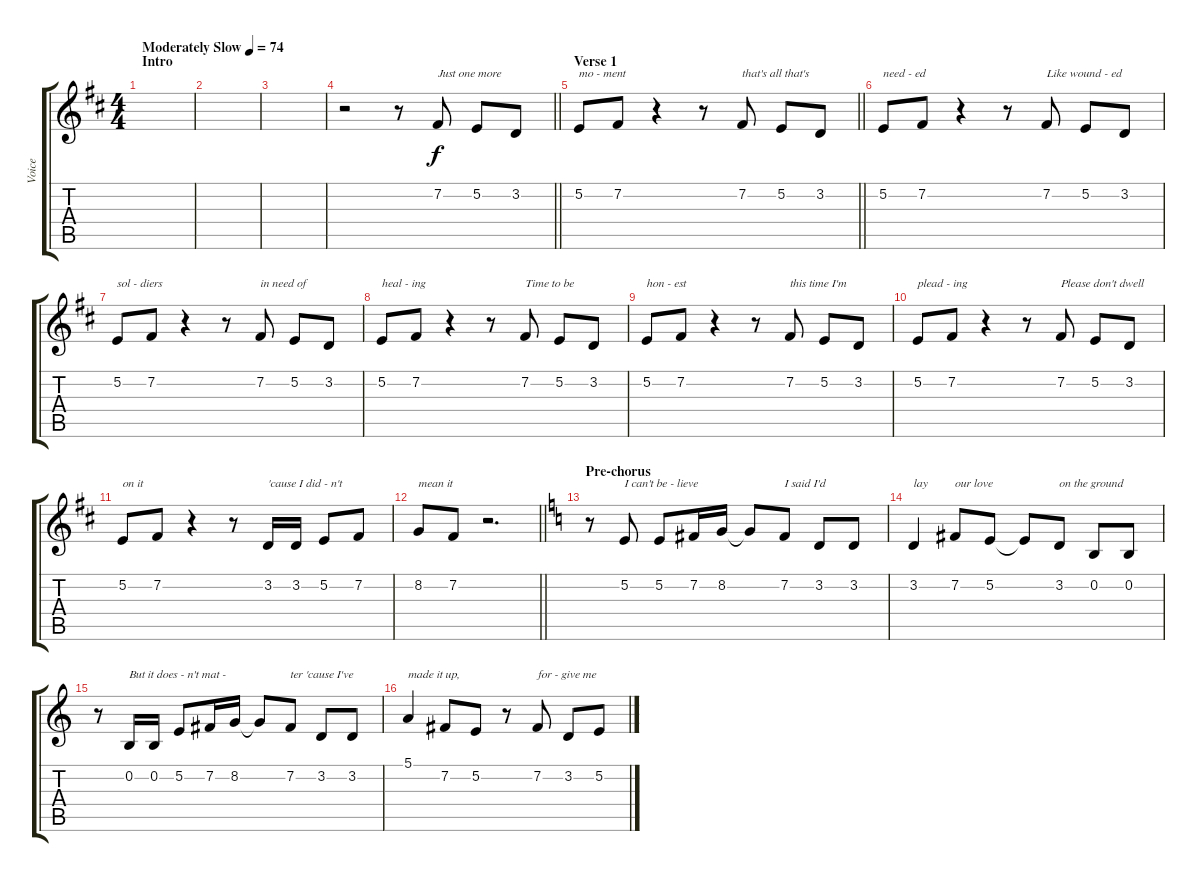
\track ("Voice" "Voice") {instrument oboe}
\staff {score tabs}
\tuning (E4 B3 G3 D3 A2 E2) {hide}
\ts (4 4)
\section ("" "Intro")
\tempo (74 "Moderately Slow")
\clef g2
\ks d
|
|
|
\barLineRight lightlight
r.2 r.8 7.2.8{txt "Just one more"} 5.2.8 3.2.8 |
\section ("" "Verse 1")
\barLineRight lightlight
5.2.8{txt "mo - ment"} 7.2.8 r.4 r.8 7.2.8{txt "that's all that's"} 5.2.8 3.2.8 |
5.2.8{txt "need - ed"} 7.2.8 r.4 r.8 7.2.8{txt "Like wound - ed"} 5.2.8 3.2.8 |
5.2.8{txt "sol - diers"} 7.2.8 r.4 r.8 7.2.8{txt "in need of"} 5.2.8 3.2.8 |
5.2.8{txt "heal - ing"} 7.2.8 r.4 r.8 7.2.8{txt "Time to be"} 5.2.8 3.2.8 |
5.2.8{txt "hon - est"} 7.2.8 r.4 r.8 7.2.8{txt "this time I'm"} 5.2.8 3.2.8 |
5.2.8{txt "plead - ing"} 7.2.8 r.4 r.8 7.2.8{txt "Please don't dwell"} 5.2.8 3.2.8 |
5.2.8{txt "on it"} 7.2.8 r.4 r.8 3.2.16{txt "'cause I did - n't"} 3.2.16 5.2.8 7.2.8 |
\barLineRight lightlight
8.2.8{txt "mean it"} 7.2.8 r.2{d} |
\section ("" "Pre-chorus")
\ks c
r.8 5.2.8{txt "I can't be - lieve"} 5.2.8 7.2.16 8.2.16 8.2{t}.8 7.2.8{txt "I said I'd "} 3.2.8 3.2.8 |
3.2.4{txt "lay"} 7.2.8{txt "our love"} 5.2.8 5.2{t}.8 3.2.8{txt "on the ground"} 0.2.8 0.2.8 |
r.8 0.2.16{txt "But it does - n't mat -"} 0.2.16 5.2.8 7.2.16 8.2.16 8.2{t}.8 7.2.8{txt "ter 'cause I've "} 3.2.8 3.2.8 |
5.1.4{txt "made it up,"} 7.2.8 5.2.8 r.8 7.2.8{txt "for - give me"} 3.2.8 5.2.8
